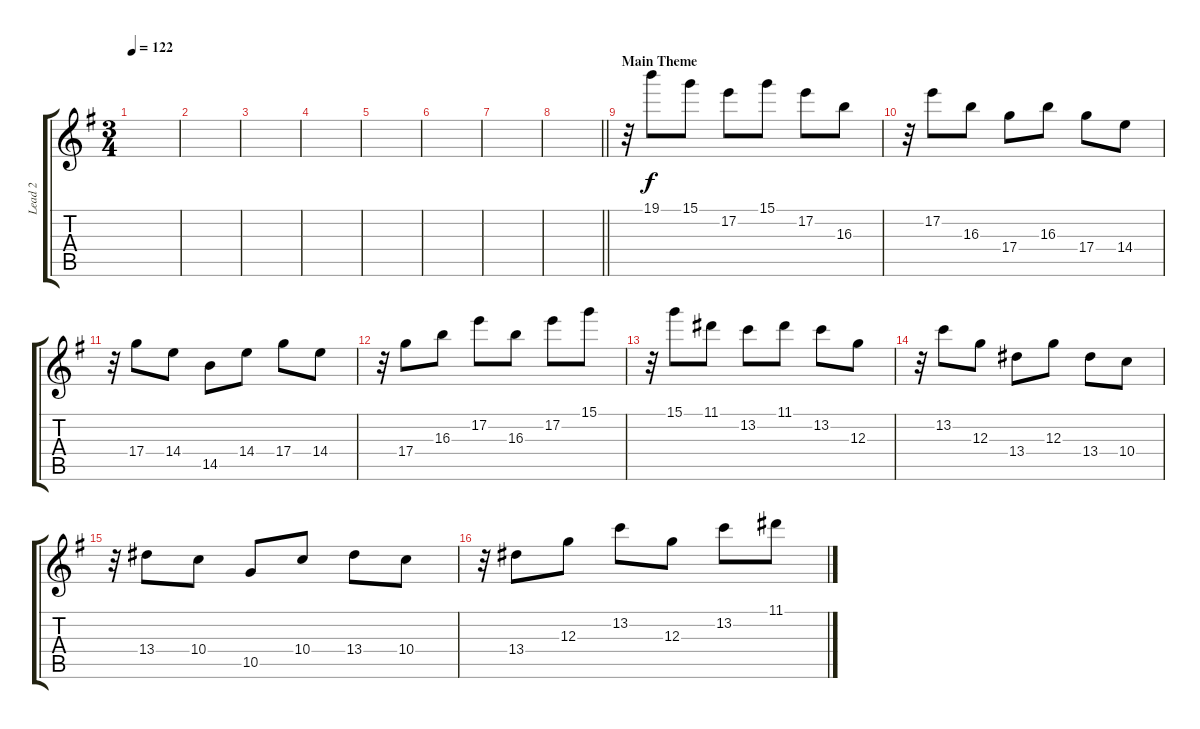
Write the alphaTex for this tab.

\track ("Lead 2" "Lead 2") {instrument overdrivenguitar}
\staff {score tabs}
\tuning (E4 B3 G3 D3 A2 E2) {hide}
\ts (3 4)
\tempo 122
\clef g2
\ks eminor
|
|
|
|
|
|
|
\barLineRight lightlight
|
\section ("" "Main Theme")
r.32{volume 10} 19.1.8 15.1.8 17.2.8 15.1.8 17.2.8 16.3.8 |
r.32 17.2.8 16.3.8 17.4.8 16.3.8 17.4.8 14.4.8 |
r.32 17.4.8 14.4.8 14.5.8 14.4.8 17.4.8 14.4.8 |
r.32 17.4.8 16.3.8 17.2.8 16.3.8 17.2.8 15.1.8 |
r.32 15.1.8 11.1.8 13.2.8 11.1.8 13.2.8 12.3.8 |
r.32 13.2.8 12.3.8 13.4.8 12.3.8 13.4.8 10.4.8 |
r.32 13.4.8 10.4.8 10.5.8 10.4.8 13.4.8 10.4.8 |
r.32 13.4.8 12.3.8 13.2.8 12.3.8 13.2.8 11.1.8
